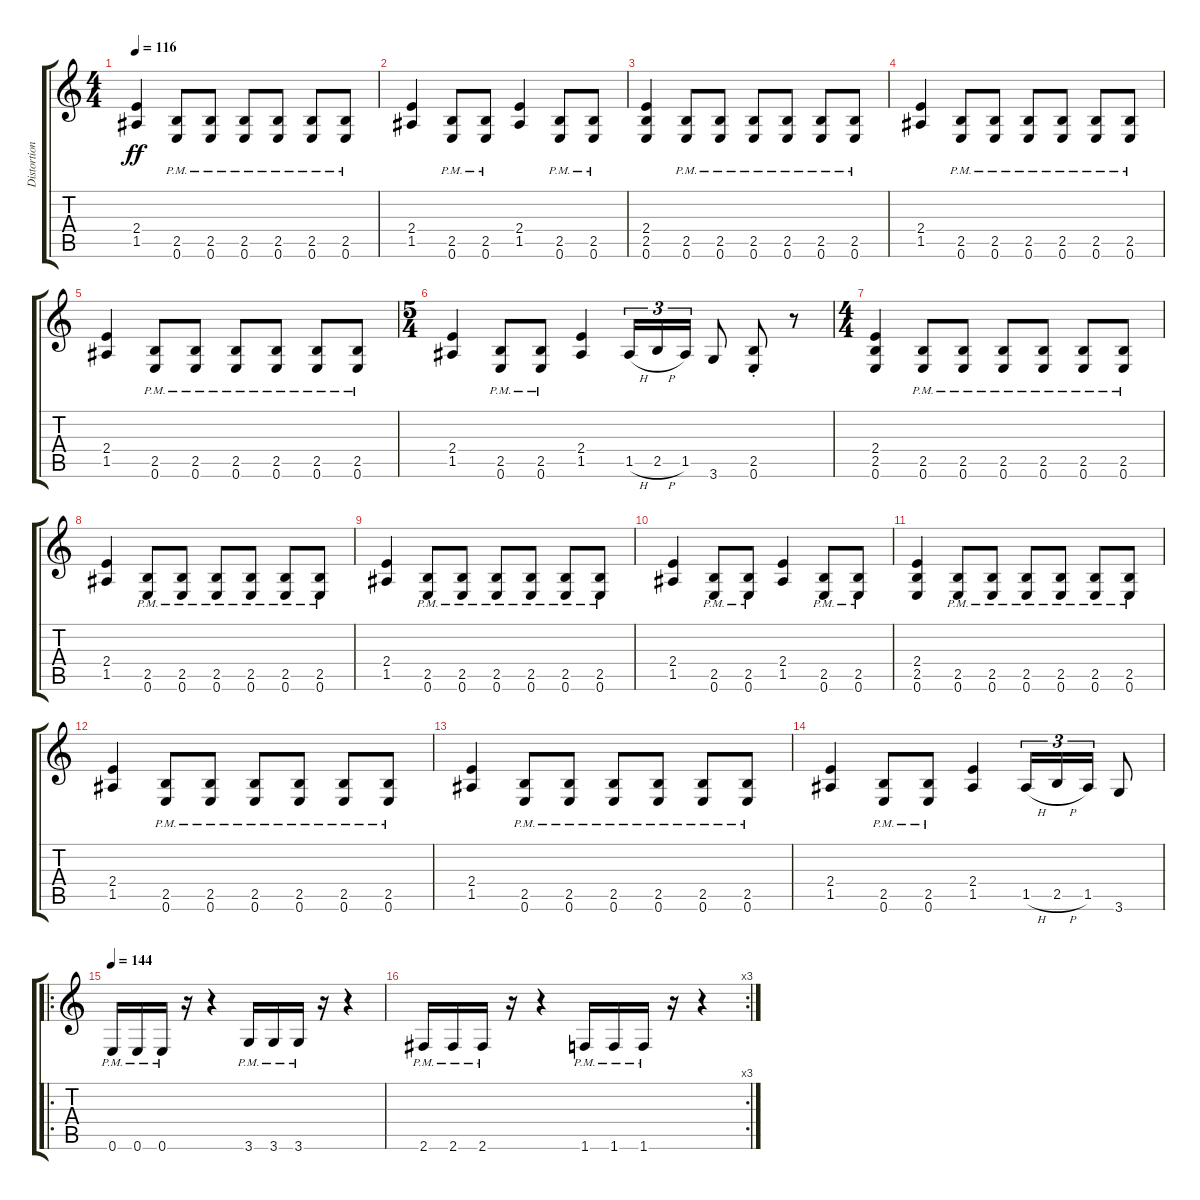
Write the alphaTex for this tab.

\track ("Distortion Guitar 2" "Distortion") {instrument distortionguitar}
\staff {score tabs}
\tuning (E4 B3 G3 D3 A2 E2) {hide}
\ts (4 4)
\tempo 116
\clef g2
\ks c
(2.4 1.5).4{dy ff} (2.5{pm} 0.6{pm}).8 (2.5{pm} 0.6{pm}).8 (2.5{pm} 0.6{pm}).8 (2.5{pm} 0.6{pm}).8 (2.5{pm} 0.6{pm}).8 (2.5{pm} 0.6{pm}).8 |
(2.4 1.5).4 (2.5{pm} 0.6{pm}).8 (2.5{pm} 0.6{pm}).8 (2.4 1.5).4 (2.5{pm} 0.6{pm}).8 (2.5{pm} 0.6{pm}).8 |
(2.4 2.5 0.6).4 (2.5{pm} 0.6{pm}).8 (2.5{pm} 0.6{pm}).8 (2.5{pm} 0.6{pm}).8 (2.5{pm} 0.6{pm}).8 (2.5{pm} 0.6{pm}).8 (2.5{pm} 0.6{pm}).8 |
(2.4 1.5).4 (2.5{pm} 0.6{pm}).8 (2.5{pm} 0.6{pm}).8 (2.5{pm} 0.6{pm}).8 (2.5{pm} 0.6{pm}).8 (2.5{pm} 0.6{pm}).8 (2.5{pm} 0.6{pm}).8 |
(2.4 1.5).4 (2.5{pm} 0.6{pm}).8 (2.5{pm} 0.6{pm}).8 (2.5{pm} 0.6{pm}).8 (2.5{pm} 0.6{pm}).8 (2.5{pm} 0.6{pm}).8 (2.5{pm} 0.6{pm}).8 |
\ts (5 4)
(2.4 1.5).4 (2.5{pm} 0.6{pm}).8 (2.5{pm} 0.6{pm}).8 (2.4 1.5).4 1.5{h}.16{tu (3 2)} 2.5{h}.16{tu (3 2)} 1.5.16{tu (3 2)} 3.6.8 (2.5{st} 0.6{st}).8 r.8 |
\ts (4 4)
(2.4 2.5 0.6).4 (2.5{pm} 0.6{pm}).8 (2.5{pm} 0.6{pm}).8 (2.5{pm} 0.6{pm}).8 (2.5{pm} 0.6{pm}).8 (2.5{pm} 0.6{pm}).8 (2.5{pm} 0.6{pm}).8 |
(2.4 1.5).4 (2.5{pm} 0.6{pm}).8 (2.5{pm} 0.6{pm}).8 (2.5{pm} 0.6{pm}).8 (2.5{pm} 0.6{pm}).8 (2.5{pm} 0.6{pm}).8 (2.5{pm} 0.6{pm}).8 |
(2.4 1.5).4 (2.5{pm} 0.6{pm}).8 (2.5{pm} 0.6{pm}).8 (2.5{pm} 0.6{pm}).8 (2.5{pm} 0.6{pm}).8 (2.5{pm} 0.6{pm}).8 (2.5{pm} 0.6{pm}).8 |
(2.4 1.5).4 (2.5{pm} 0.6{pm}).8 (2.5{pm} 0.6{pm}).8 (2.4 1.5).4 (2.5{pm} 0.6{pm}).8 (2.5{pm} 0.6{pm}).8 |
(2.4 2.5 0.6).4 (2.5{pm} 0.6{pm}).8 (2.5{pm} 0.6{pm}).8 (2.5{pm} 0.6{pm}).8 (2.5{pm} 0.6{pm}).8 (2.5{pm} 0.6{pm}).8 (2.5{pm} 0.6{pm}).8 |
(2.4 1.5).4 (2.5{pm} 0.6{pm}).8 (2.5{pm} 0.6{pm}).8 (2.5{pm} 0.6{pm}).8 (2.5{pm} 0.6{pm}).8 (2.5{pm} 0.6{pm}).8 (2.5{pm} 0.6{pm}).8 |
(2.4 1.5).4 (2.5{pm} 0.6{pm}).8 (2.5{pm} 0.6{pm}).8 (2.5{pm} 0.6{pm}).8 (2.5{pm} 0.6{pm}).8 (2.5{pm} 0.6{pm}).8 (2.5{pm} 0.6{pm}).8 |
(2.4 1.5).4 (2.5{pm} 0.6{pm}).8 (2.5{pm} 0.6{pm}).8 (2.4 1.5).4 1.5{h}.16{tu (3 2)} 2.5{h}.16{tu (3 2)} 1.5.16{tu (3 2)} 3.6.8 |
\ro
\tempo 144
0.6{pm}.16 0.6{pm}.16 0.6{pm}.16 r.16 r.4 3.6{pm}.16 3.6{pm}.16 3.6{pm}.16 r.16 r.4 |
\rc 3
2.6{pm}.16 2.6{pm}.16 2.6{pm}.16 r.16 r.4 1.6{pm}.16 1.6{pm}.16 1.6{pm}.16 r.16 r.4
